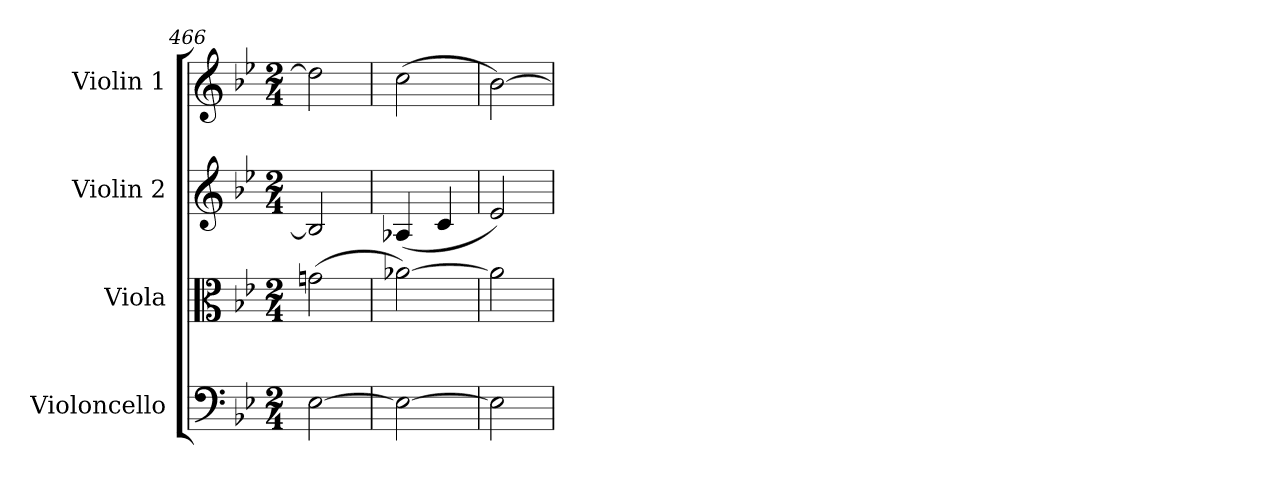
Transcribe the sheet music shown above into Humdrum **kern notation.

**kern	**kern	**kern	**kern
*part4	*part3	*part2	*part1
*staff4	*staff3	*staff2	*staff1
*I"Violoncello	*I"Viola	*I"Violin 2	*I"Violin 1
*I'Vc	*I'Vla	*I'Vln	*I'Vln
*clefF4	*clefC3	*clefG2	*clefG2
*k[b-e-]	*k[b-e-]	*k[b-e-]	*k[b-e-]
*M2/4	*M2/4	*M2/4	*M2/4
=466	=466	=466	=466
[2E-\	(>2gn\	2B-/]	2dd-\]
=467	=467	=467	=467
2E-\_	[2a-X\)	(<4A-X/	(>2cc\
.	.	4c/	.
=468	=468	=468	=468
2E-\]	2a-\]	2e-/)	[2b-\)
=	=	=	=
*-	*-	*-	*-
